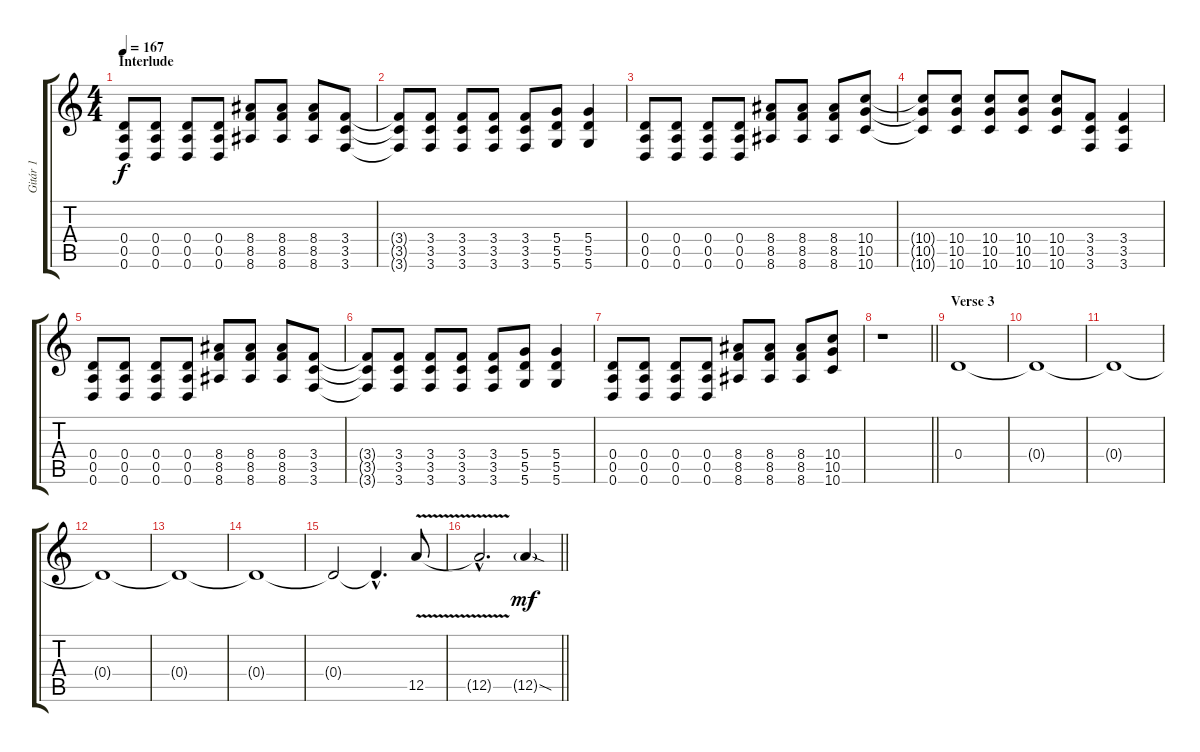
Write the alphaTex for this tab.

\track ("Gitár 1" "Gitár 1") {instrument overdrivenguitar}
\staff {score tabs}
\tuning (E4 B3 G3 D3 A2 D2) {hide}
\ts (4 4)
\section ("" "Interlude")
\tempo 167
\clef g2
\ks c
(0.4 0.5 0.6).8{dy f} (0.4 0.5 0.6).8 (0.4 0.5 0.6).8 (0.4 0.5 0.6).8 (8.4 8.5 8.6).8 (8.4 8.5 8.6).8 (8.4 8.5 8.6).8 (3.4 3.5 3.6).8 |
(3.4{t} 3.5{t} 3.6{t}).8 (3.4 3.5 3.6).8 (3.4 3.5 3.6).8 (3.4 3.5 3.6).8 (3.4 3.5 3.6).8 (5.4 5.5 5.6).8 (5.4 5.5 5.6).4 |
(0.4 0.5 0.6).8 (0.4 0.5 0.6).8 (0.4 0.5 0.6).8 (0.4 0.5 0.6).8 (8.4 8.5 8.6).8 (8.4 8.5 8.6).8 (8.4 8.5 8.6).8 (10.4 10.5 10.6).8 |
(10.4{t} 10.5{t} 10.6{t}).8 (10.4 10.5 10.6).8 (10.4 10.5 10.6).8 (10.4 10.5 10.6).8 (10.4 10.5 10.6).8 (3.4 3.5 3.6).8 (3.4 3.5 3.6).4 |
(0.4 0.5 0.6).8 (0.4 0.5 0.6).8 (0.4 0.5 0.6).8 (0.4 0.5 0.6).8 (8.4 8.5 8.6).8 (8.4 8.5 8.6).8 (8.4 8.5 8.6).8 (3.4 3.5 3.6).8 |
(3.4{t} 3.5{t} 3.6{t}).8 (3.4 3.5 3.6).8 (3.4 3.5 3.6).8 (3.4 3.5 3.6).8 (3.4 3.5 3.6).8 (5.4 5.5 5.6).8 (5.4 5.5 5.6).4 |
(0.4 0.5 0.6).8 (0.4 0.5 0.6).8 (0.4 0.5 0.6).8 (0.4 0.5 0.6).8 (8.4 8.5 8.6).8 (8.4 8.5 8.6).8 (8.4 8.5 8.6).8 (10.4 10.5 10.6).8 |
\barLineRight lightlight
r.1 |
\section ("" "Verse 3")
0.4.1 |
0.4{t}.1 |
0.4{t}.1 |
0.4{t}.1 |
0.4{t}.1 |
0.4{t}.1 |
0.4{t}.2 0.4{hac t}.4{d} 12.5{v}.8 |
\barLineRight lightlight
12.5{hac t}.2{d} 12.5{sod g}.4{dy mf}
